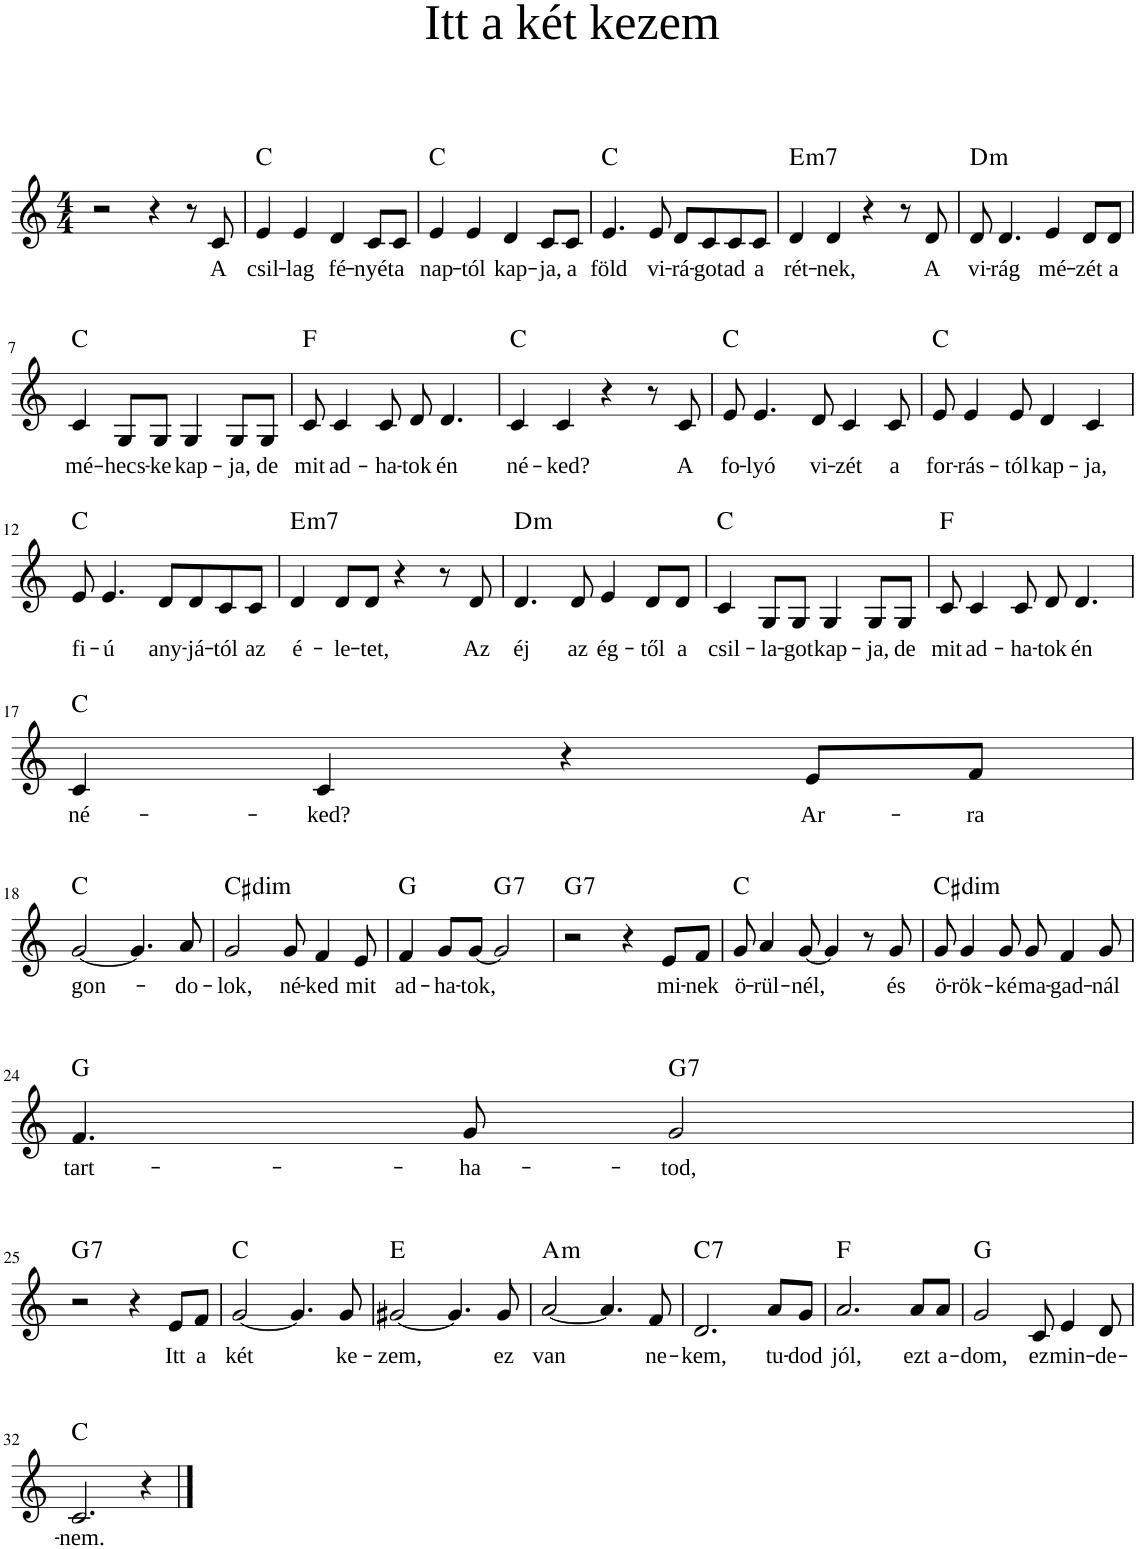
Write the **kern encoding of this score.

**kern	**text	**harte
*part1	*part1	*part1
*staff1	*staff1	*
*I"Voice	*	*
*clefG2	*	*
*k[]	*	*
*M4/4	*	*
=1	=1	=1
2r	.	.
4r	.	.
8r	.	.
!	!LO:LY:b	!
8c/	A	.
=2	=2	=2
!	!LO:LY:b	!LO:H:kt=N.C.
4e/	csil-	N
!	!LO:LY:b	!
4e/	-lag	.
!	!LO:LY:b	!
4d/	fé-	.
!	!LO:LY:b	!
8c/L	-nyét	.
!	!LO:LY:b	!
8c/J	a	.
=3	=3	=3
!	!LO:LY:b	!LO:H:kt=N.C.
4e/	nap-	N
!	!LO:LY:b	!
4e/	-tól	.
!	!LO:LY:b	!
4d/	kap-	.
!	!LO:LY:b	!
8c/L	-ja,	.
!	!LO:LY:b	!
8c/J	a	.
=4	=4	=4
!	!LO:LY:b	!LO:H:kt=N.C.
4.e/	föld	N
!	!LO:LY:b	!
8e/	vi-	.
!	!LO:LY:b	!
8d/L	-rá-	.
!	!LO:LY:b	!
8c/	-got	.
!	!LO:LY:b	!
8c/	ad	.
!	!LO:LY:b	!
8c/J	a	.
=5	=5	=5
!	!LO:LY:b	!LO:H:kt=m7
4d/	rét-	E:min7
!	!LO:LY:b	!
4d/	-nek,	.
4r	.	.
8r	.	.
!	!LO:LY:b	!
8d/	A	.
=6	=6	=6
!	!LO:LY:b	!LO:H:kt=m
8d/	vi-	D:min
!	!LO:LY:b	!
4.d/	-rág	.
!	!LO:LY:b	!
4e/	mé-	.
!	!LO:LY:b	!
8d/L	-zét	.
!	!LO:LY:b	!
8d/J	a	.
!!LO:LB:g=z
=7	=7	=7
!	!LO:LY:b	!LO:H:kt=N.C.
4c/	mé-	N
!	!LO:LY:b	!
8G/L	-hecs-	.
!	!LO:LY:b	!
8G/J	-ke	.
!	!LO:LY:b	!
4G/	kap-	.
!	!LO:LY:b	!
8G/L	-ja,	.
!	!LO:LY:b	!
8G/J	de	.
=8	=8	=8
!	!LO:LY:b	!LO:H:kt=N.C.
8c/	mit	N
!	!LO:LY:b	!
4c/	ad-	.
!	!LO:LY:b	!
8c/	-ha-	.
!	!LO:LY:b	!
8d/	-tok	.
!	!LO:LY:b	!
4.d/	én	.
=9	=9	=9
!	!LO:LY:b	!LO:H:kt=N.C.
4c/	né-	N
!	!LO:LY:b	!
4c/	-ked?	.
4r	.	.
8r	.	.
!	!LO:LY:b	!
8c/	A	.
=10	=10	=10
!	!LO:LY:b	!LO:H:kt=N.C.
8e/	fo-	N
!	!LO:LY:b	!
4.e/	-lyó	.
!	!LO:LY:b	!
8d/	vi-	.
!	!LO:LY:b	!
4c/	-zét	.
!	!LO:LY:b	!
8c/	a	.
=11	=11	=11
!	!LO:LY:b	!LO:H:kt=N.C.
8e/	for-	N
!	!LO:LY:b	!
4e/	-rás-	.
!	!LO:LY:b	!
8e/	-tól	.
!	!LO:LY:b	!
4d/	kap-	.
!	!LO:LY:b	!
4c/	-ja,	.
!!LO:LB:g=z
=12	=12	=12
!	!LO:LY:b	!LO:H:kt=N.C.
8e/	fi-	N
!	!LO:LY:b	!
4.e/	-ú	.
!	!LO:LY:b	!
8d/L	any-	.
!	!LO:LY:b	!
8d/	-já-	.
!	!LO:LY:b	!
8c/	-tól	.
!	!LO:LY:b	!
8c/J	az	.
=13	=13	=13
!	!LO:LY:b	!LO:H:kt=m7
4d/	é-	E:min7
!	!LO:LY:b	!
8d/L	-le-	.
!	!LO:LY:b	!
8d/J	-tet,	.
4r	.	.
8r	.	.
!	!LO:LY:b	!
8d/	Az	.
=14	=14	=14
!	!LO:LY:b	!LO:H:kt=m
4.d/	éj	D:min
!	!LO:LY:b	!
8d/	az	.
!	!LO:LY:b	!
4e/	ég-	.
!	!LO:LY:b	!
8d/L	-től	.
!	!LO:LY:b	!
8d/J	a	.
=15	=15	=15
!	!LO:LY:b	!LO:H:kt=N.C.
4c/	csil-	N
!	!LO:LY:b	!
8G/L	-la-	.
!	!LO:LY:b	!
8G/J	-got	.
!	!LO:LY:b	!
4G/	kap-	.
!	!LO:LY:b	!
8G/L	-ja,	.
!	!LO:LY:b	!
8G/J	de	.
=16	=16	=16
!	!LO:LY:b	!LO:H:kt=N.C.
8c/	mit	N
!	!LO:LY:b	!
4c/	ad-	.
!	!LO:LY:b	!
8c/	-ha-	.
!	!LO:LY:b	!
8d/	-tok	.
!	!LO:LY:b	!
4.d/	én	.
!!LO:LB:g=z
=17	=17	=17
!	!LO:LY:b	!LO:H:kt=N.C.
4c/	né-	N
!	!LO:LY:b	!
4c/	-ked?	.
4r	.	.
!	!LO:LY:b	!
8e/L	Ar-	.
!	!LO:LY:b	!
8f/J	-ra	.
!!LO:LB:g=z
=18	=18	=18
!	!LO:LY:b	!LO:H:kt=N.C.
[2g/	gon-	N
4.g/]	.	.
!	!LO:LY:b	!
8a/	-do-	.
=19	=19	=19
!	!LO:LY:b	!LO:H:kt=dim
2g/	-lok,	C#:dim
!	!LO:LY:b	!
8g/	né-	.
!	!LO:LY:b	!
4f/	-ked	.
!	!LO:LY:b	!
8e/	mit	.
=20	=20	=20
!	!LO:LY:b	!LO:H:kt=N.C.
4f/	ad-	N
!	!LO:LY:b	!
8g/L	-ha-	.
!	!LO:LY:b	!
[8g/J	-tok,	.
!	!	!LO:H:kt=7
2g/]	.	G:7
=21	=21	=21
!	!	!LO:H:kt=7
2r	.	G:7
4r	.	.
!	!LO:LY:b	!
8e/L	mi-	.
!	!LO:LY:b	!
8f/J	-nek	.
=22	=22	=22
!	!LO:LY:b	!LO:H:kt=N.C.
8g/	ö-	N
!	!LO:LY:b	!
4a/	-rül-	.
!	!LO:LY:b	!
[8g/	-nél,	.
4g/]	.	.
8r	.	.
!	!LO:LY:b	!
8g/	és	.
=23	=23	=23
!	!LO:LY:b	!LO:H:kt=dim
8g/	ö-	C#:dim
!	!LO:LY:b	!
4g/	-rök-	.
!	!LO:LY:b	!
8g/	-ké	.
!	!LO:LY:b	!
8g/	ma-	.
!	!LO:LY:b	!
4f/	-gad-	.
!	!LO:LY:b	!
8g/	-nál	.
!!LO:LB:g=z
=24	=24	=24
!	!LO:LY:b	!LO:H:kt=N.C.
4.f/	tart-	N
!	!LO:LY:b	!
8g/	-ha-	.
!	!LO:LY:b	!LO:H:kt=7
2g/	-tod,	G:7
!!LO:LB:g=z
=25	=25	=25
!	!	!LO:H:kt=7
2r	.	G:7
4r	.	.
!	!LO:LY:b	!
8e/L	Itt	.
!	!LO:LY:b	!
8f/J	a	.
=26	=26	=26
!	!LO:LY:b	!LO:H:kt=N.C.
[2g/	két	N
4.g/]	.	.
!	!LO:LY:b	!
8g/	ke-	.
=27	=27	=27
!	!LO:LY:b	!LO:H:kt=N.C.
[2g#X/	-zem,	N
4.g#/]	.	.
!	!LO:LY:b	!
8g#/	ez	.
=28	=28	=28
!	!LO:LY:b	!LO:H:kt=m
[2a/	van	A:min
4.a/]	.	.
!	!LO:LY:b	!
8f/	ne-	.
=29	=29	=29
!	!LO:LY:b	!LO:H:kt=7
2.d/	-kem,	C:7
!	!LO:LY:b	!
8a/L	tu-	.
!	!LO:LY:b	!
8g/J	-dod	.
=30	=30	=30
!	!LO:LY:b	!LO:H:kt=N.C.
2.a/	jól,	N
!	!LO:LY:b	!
8a/L	ezt	.
!	!LO:LY:b	!
8a/J	a-	.
=31	=31	=31
!	!LO:LY:b	!LO:H:kt=N.C.
2g/	-dom,	N
!	!LO:LY:b	!
8c/	ez	.
!	!LO:LY:b	!
4e/	min-	.
!	!LO:LY:b	!
8d/	-de-	.
!!LO:LB:g=z
=32	=32	=32
!	!LO:LY:b	!LO:H:kt=N.C.
2.c/	-nem.	N
4r	.	.
==	==	==
*-	*-	*-
